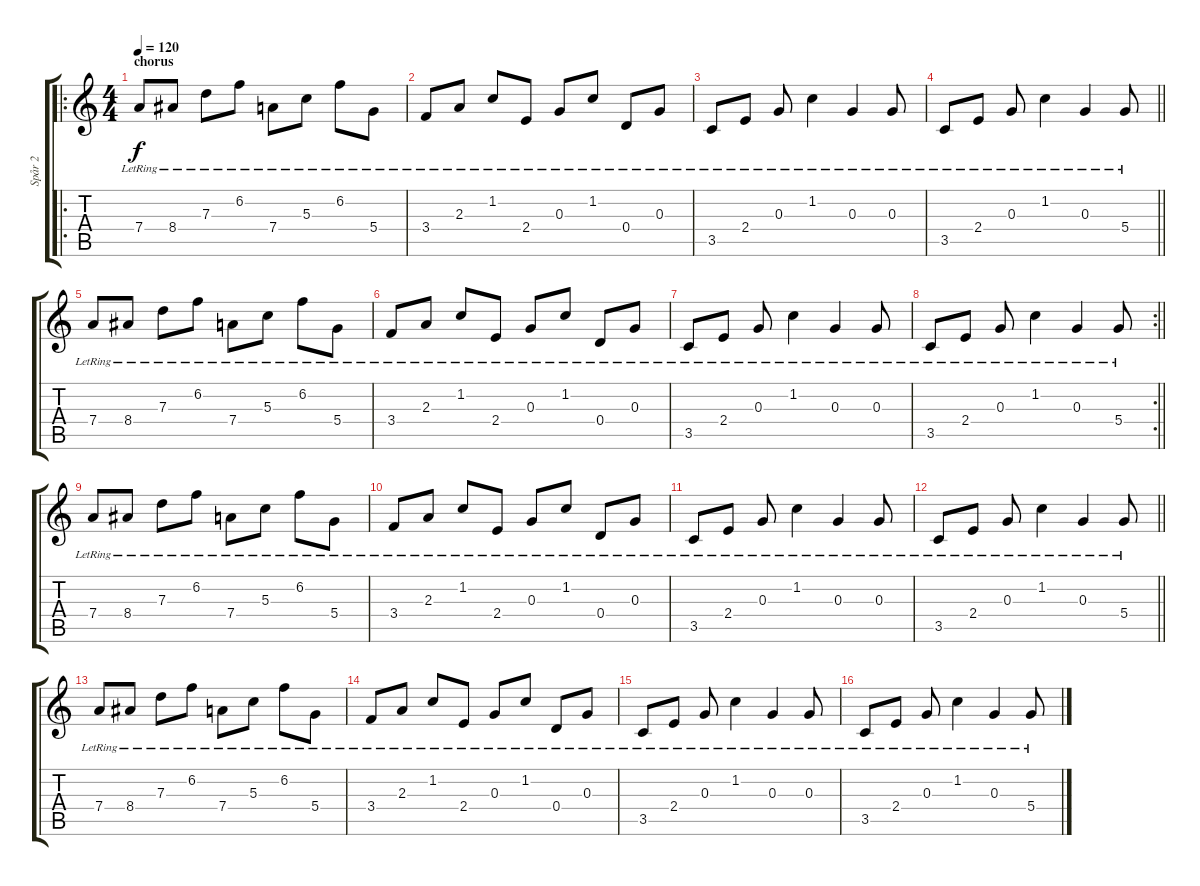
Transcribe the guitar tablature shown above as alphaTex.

\track ("Spår 2" "Spår 2") {instrument electricguitarjazz}
\staff {score tabs}
\tuning (E4 B3 G3 D3 A2 E2) {hide}
\ro
\ts (4 4)
\section ("" "chorus")
\tempo 120
\clef g2
\ks c
7.4{lr}.8{dy f} 8.4{lr}.8 7.3{lr}.8 6.2{lr}.8 7.4{lr}.8 5.3{lr}.8 6.2{lr}.8 5.4{lr}.8 |
3.4{lr}.8 2.3{lr}.8 1.2{lr}.8 2.4{lr}.8 0.3{lr}.8 1.2{lr}.8 0.4{lr}.8 0.3{lr}.8 |
3.5{lr}.8 2.4{lr}.8 0.3{lr}.8 1.2{lr}.4 0.3{lr}.4 0.3{lr}.8 |
\barLineRight lightlight
3.5{lr}.8 2.4{lr}.8 0.3{lr}.8 1.2{lr}.4 0.3{lr}.4 5.4{lr}.8 |
7.4{lr}.8 8.4{lr}.8 7.3{lr}.8 6.2{lr}.8 7.4{lr}.8 5.3{lr}.8 6.2{lr}.8 5.4{lr}.8 |
3.4{lr}.8 2.3{lr}.8 1.2{lr}.8 2.4{lr}.8 0.3{lr}.8 1.2{lr}.8 0.4{lr}.8 0.3{lr}.8 |
3.5{lr}.8 2.4{lr}.8 0.3{lr}.8 1.2{lr}.4 0.3{lr}.4 0.3{lr}.8 |
\rc 2
\barLineRight lightlight
3.5{lr}.8 2.4{lr}.8 0.3{lr}.8 1.2{lr}.4 0.3{lr}.4 5.4{lr}.8 |
7.4{lr}.8 8.4{lr}.8 7.3{lr}.8 6.2{lr}.8 7.4{lr}.8 5.3{lr}.8 6.2{lr}.8 5.4{lr}.8 |
3.4{lr}.8 2.3{lr}.8 1.2{lr}.8 2.4{lr}.8 0.3{lr}.8 1.2{lr}.8 0.4{lr}.8 0.3{lr}.8 |
3.5{lr}.8 2.4{lr}.8 0.3{lr}.8 1.2{lr}.4 0.3{lr}.4 0.3{lr}.8 |
\barLineRight lightlight
3.5{lr}.8 2.4{lr}.8 0.3{lr}.8 1.2{lr}.4 0.3{lr}.4 5.4{lr}.8 |
7.4{lr}.8 8.4{lr}.8 7.3{lr}.8 6.2{lr}.8 7.4{lr}.8 5.3{lr}.8 6.2{lr}.8 5.4{lr}.8 |
3.4{lr}.8 2.3{lr}.8 1.2{lr}.8 2.4{lr}.8 0.3{lr}.8 1.2{lr}.8 0.4{lr}.8 0.3{lr}.8 |
3.5{lr}.8 2.4{lr}.8 0.3{lr}.8 1.2{lr}.4 0.3{lr}.4 0.3{lr}.8 |
3.5{lr}.8 2.4{lr}.8 0.3{lr}.8 1.2{lr}.4 0.3{lr}.4 5.4{lr}.8
